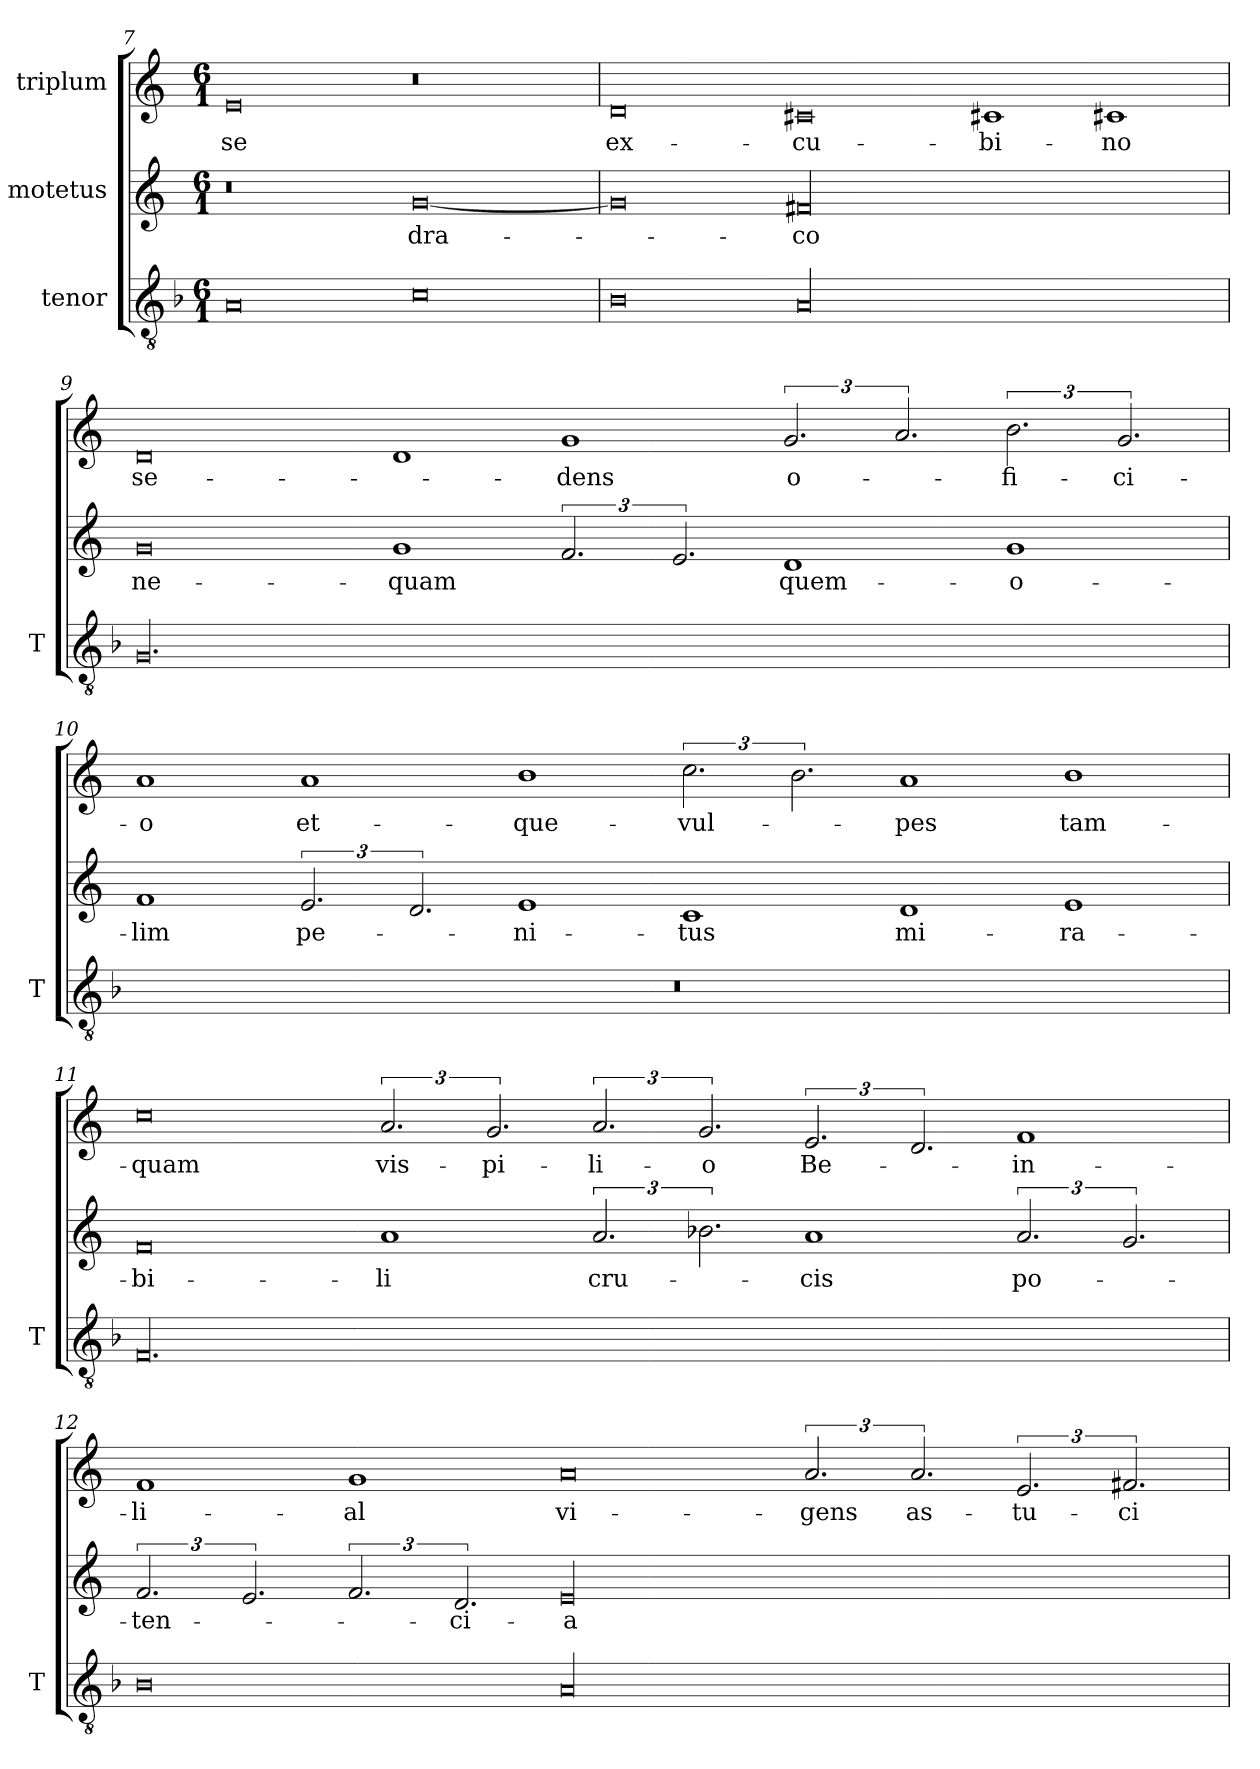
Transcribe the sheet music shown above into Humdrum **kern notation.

**kern	**kern	**text	**kern	**text
*part3	*part2	*part2	*part1	*part1
*staff3	*staff2	*staff2	*staff1	*staff1
*I"tenor	*I"motetus	*	*I"triplum	*
*I'T	*	*	*	*
*clefGv2	*clefG2	*	*clefG2	*
*k[b-]	*k[]	*	*k[]	*
*F:	*C:	*	*C:	*
*M6/1	*M6/1	*	*M6/1	*
=7	=7	=7	=7	=7
0A/	0r	.	0e/	-se
0c\	[0g/	dra-	0r	.
=8	=8	=8	=8	=8
0B-\	0g/]	.	0d/	ex-
00A/	00f#X/	-co	0c#X/	-cu-
.	.	.	1c#X/	-bi-
.	.	.	1c#X/	-no
=9	=9	=9	=9	=9
00.G/	0g/	ne-	0d/	se-
.	1g/	-quam	1d/	.
.	3.f/	.	1g/	-dens
.	3.e/	.	.	.
.	1d/	quem-	3.g/	o-
.	.	.	3.a/	.
.	1g/	o-	3.b\	-fi-
.	.	.	3.g/	-ci-
=10	=10	=10	=10	=10
00.r	1f/	-lim	1a/	-o
.	3.e/	pe-	1a/	et-
.	3.d/	.	.	.
.	1e/	-ni-	1b\	que-
.	1c/	-tus	3.cc\	vul-
.	.	.	3.b\	.
.	1d/	mi-	1a/	-pes
.	1e/	-ra-	1b\	tam-
!!LO:PB:g=z
=11	=11	=11	=11	=11
00.F/	0f/	-bi-	0cc\	-quam
.	1a/	-li	3.a/	vis-
.	.	.	3.g/	-pi-
.	3.a/	cru-	3.a/	-li-
.	3.b-X\	.	3.g/	-o
.	1a/	-cis	3.e/	Be-
.	.	.	3.d/	.
.	3.a/	po-	1f/	in-
.	3.g/	.	.	.
=12	=12	=12	=12	=12
0B-\	3.f/	-ten-	1f/	-li-
.	3.e/	.	.	.
.	3.f/	.	1g/	-al
.	3.d/	-ci-	.	.
00A/	00e/	-a	0a/	vi-
.	.	.	3.a/	-gens
.	.	.	3.a/	as-
.	.	.	3.e/	-tu-
.	.	.	3.f#X/	-ci
=	=	=	=	=
*-	*-	*-	*-	*-
